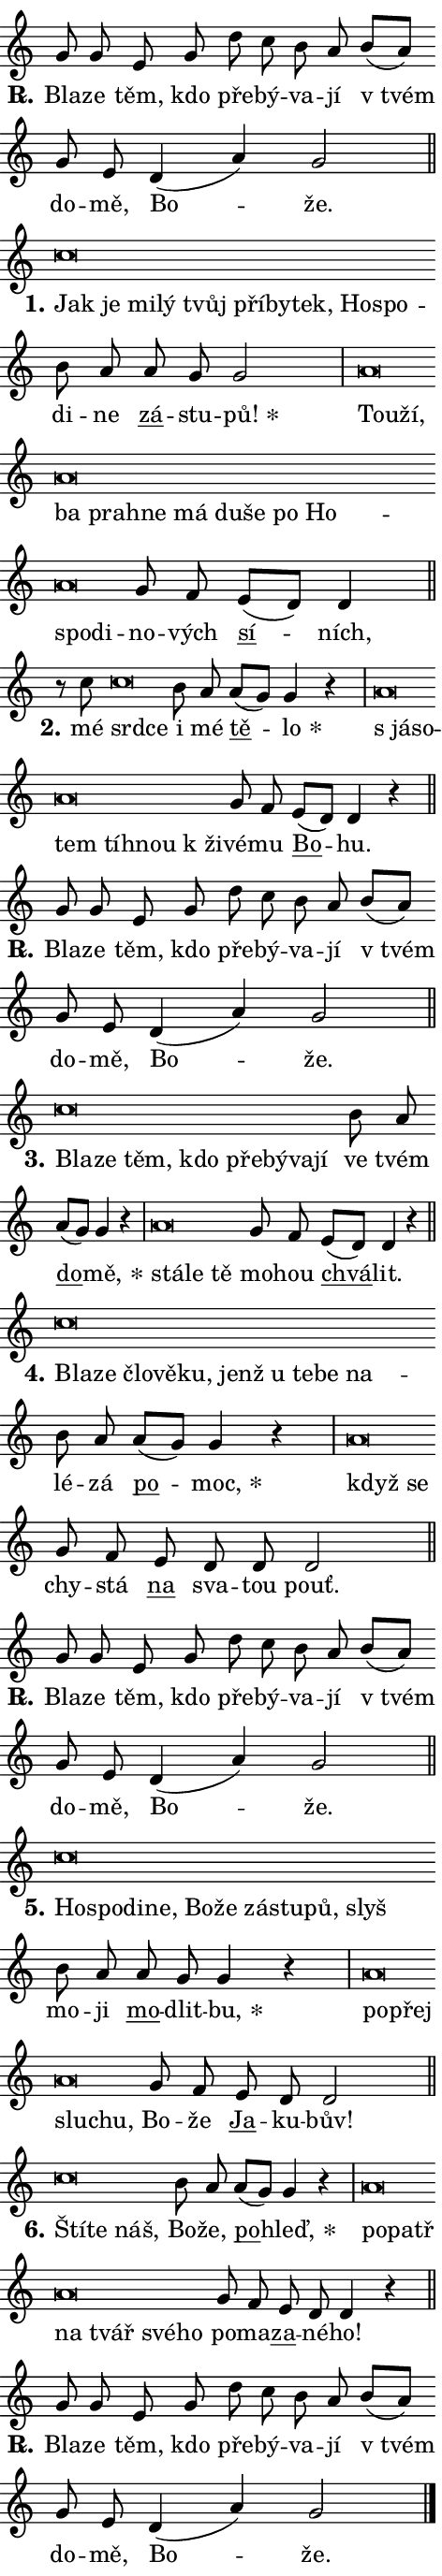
\version "2.24.0"
\header { tagline = "" }
\paper {
  indent = 0\cm
  top-margin = 0\cm
  right-margin = 0.13\cm % to fit lyric hyphens
  bottom-margin = 0\cm
  left-margin = 0\cm
  paper-width = 8\cm
  page-breaking = #ly:one-page-breaking
  system-system-spacing.basic-distance = #11
  score-system-spacing.basic-distance = #11
  ragged-last = ##f
}


%% Author: Thomas Morley
%% https://lists.gnu.org/archive/html/lilypond-user/2020-05/msg00002.html
#(define (line-position grob)
"Returns position of @var[grob} in current system:
   @code{'start}, if at first time-step
   @code{'end}, if at last time-step
   @code{'middle} otherwise
"
  (let* ((col (ly:item-get-column grob))
         (ln (ly:grob-object col 'left-neighbor))
         (rn (ly:grob-object col 'right-neighbor))
         (col-to-check-left (if (ly:grob? ln) ln col))
         (col-to-check-right (if (ly:grob? rn) rn col))
         (break-dir-left
           (and
             (ly:grob-property col-to-check-left 'non-musical #f)
             (ly:item-break-dir col-to-check-left)))
         (break-dir-right
           (and
             (ly:grob-property col-to-check-right 'non-musical #f)
             (ly:item-break-dir col-to-check-right))))
        (cond ((eqv? 1 break-dir-left) 'start)
              ((eqv? -1 break-dir-right) 'end)
              (else 'middle))))

#(define (tranparent-at-line-position vctor)
  (lambda (grob)
  "Relying on @code{line-position} select the relevant enry from @var{vctor}.
Used to determine transparency,"
    (case (line-position grob)
      ((end) (not (vector-ref vctor 0)))
      ((middle) (not (vector-ref vctor 1)))
      ((start) (not (vector-ref vctor 2))))))

noteHeadBreakVisibility =
#(define-music-function (break-visibility)(vector?)
"Makes @code{NoteHead}s transparent relying on @var{break-visibility}"
#{
  \override NoteHead.transparent =
    #(tranparent-at-line-position break-visibility)
#})

#(define delete-ledgers-for-transparent-note-heads
  (lambda (grob)
    "Reads whether a @code{NoteHead} is transparent.
If so this @code{NoteHead} is removed from @code{'note-heads} from
@var{grob}, which is supposed to be @code{LedgerLineSpanner}.
As a result ledgers are not printed for this @code{NoteHead}"
    (let* ((nhds-array (ly:grob-object grob 'note-heads))
           (nhds-list
             (if (ly:grob-array? nhds-array)
                 (ly:grob-array->list nhds-array)
                 '()))
           ;; Relies on the transparent-property being done before
           ;; Staff.LedgerLineSpanner.after-line-breaking is executed.
           ;; This is fragile ...
           (to-keep
             (remove
               (lambda (nhd)
                 (ly:grob-property nhd 'transparent #f))
               nhds-list)))
      ;; TODO find a better method to iterate over grob-arrays, similiar
      ;; to filter/remove etc for lists
      ;; For now rebuilt from scratch
      (set! (ly:grob-object grob 'note-heads)  '())
      (for-each
        (lambda (nhd)
          (ly:pointer-group-interface::add-grob grob 'note-heads nhd))
        to-keep))))

squashNotes = {
  \override NoteHead.X-extent = #'(-0.2 . 0.2)
  \override NoteHead.Y-extent = #'(-0.75 . 0)
  \override NoteHead.stencil =
    #(lambda (grob)
       (let ((pos (ly:grob-property grob 'staff-position)))
         (begin
           (if (< pos -7) (display "ERROR: Lower brevis then expected\n") (display ""))
           (if (<= pos -6) ly:text-interface::print ly:note-head::print))))
}
unSquashNotes = {
  \revert NoteHead.X-extent
  \revert NoteHead.Y-extent
  \revert NoteHead.stencil
}

hideNotes = \noteHeadBreakVisibility #begin-of-line-visible
unHideNotes = \noteHeadBreakVisibility #all-visible

% work-around for resetting accidentals
% https://lilypond.org/doc/v2.23/Documentation/notation/displaying-rhythms#unmetered-music
cadenzaMeasure = {
  \cadenzaOff
  \partial 1024 s1024
  \cadenzaOn
}

#(define-markup-command (accent layout props text) (markup?)
  "Underline accented syllable"
  (interpret-markup layout props
    #{\markup \override #'(offset . 4.3) \underline { #text }#}))

responsum = \markup \concat {
  "R" \hspace #-1.05 \path #0.1 #'((moveto 0 0.07) (lineto 0.9 0.8)) \hspace #0.05 "."
}

spaceSize = #0.6828661417322834 % exact space size for TeX Gyre Schola

\layout {
  \context {
    \Staff
    \remove "Time_signature_engraver"
    \override LedgerLineSpanner.after-line-breaking = #delete-ledgers-for-transparent-note-heads
  }
  \context {
    \Lyrics {
      \override LyricSpace.minimum-distance = \spaceSize
      \override LyricText.font-name = #"TeX Gyre Schola"
      \override LyricText.font-size = 1
      \override StanzaNumber.font-name = #"TeX Gyre Schola Bold"
      \override StanzaNumber.font-size = 1
    }
  }
  \context {
    \Score 
    \override NoteHead.text =
      #(lambda (grob) 
        (let ((pos (ly:grob-property grob 'staff-position)))
          #{\markup {
            \combine
              \halign #-0.55 \raise #(if (= pos -6) 0 0.5) \override #'(thickness . 2) \draw-line #'(3.2 . 0)
              \musicglyph "noteheads.sM1"
          }#}))
  }
}

% magnetic-lyrics.ily
%
%   written by
%     Jean Abou Samra <jean@abou-samra.fr>
%     Werner Lemberg <wl@gnu.org>
%
%   adapted by
%     Jiri Hon <jiri.hon@gmail.com>
%
% Version 2022-Apr-15

% https://www.mail-archive.com/lilypond-user@gnu.org/msg149350.html

#(define (Left_hyphen_pointer_engraver context)
   "Collect syllable-hyphen-syllable occurrences in lyrics and store
them in properties.  This engraver only looks to the left.  For
example, if the lyrics input is @code{foo -- bar}, it does the
following.

@itemize @bullet
@item
Set the @code{text} property of the @code{LyricHyphen} grob between
@q{foo} and @q{bar} to @code{foo}.

@item
Set the @code{left-hyphen} property of the @code{LyricText} grob with
text @q{foo} to the @code{LyricHyphen} grob between @q{foo} and
@q{bar}.
@end itemize

Use this auxiliary engraver in combination with the
@code{lyric-@/text::@/apply-@/magnetic-@/offset!} hook."
   (let ((hyphen #f)
         (text #f))
     (make-engraver
      (acknowledgers
       ((lyric-syllable-interface engraver grob source-engraver)
        (set! text grob)))
      (end-acknowledgers
       ((lyric-hyphen-interface engraver grob source-engraver)
        ;(when (not (grob::has-interface grob 'lyric-space-interface))
          (set! hyphen grob)));)
      ((stop-translation-timestep engraver)
       (when (and text hyphen)
         (ly:grob-set-object! text 'left-hyphen hyphen))
       (set! text #f)
       (set! hyphen #f)))))

#(define (lyric-text::apply-magnetic-offset! grob)
   "If the space between two syllables is less than the value in
property @code{LyricText@/.details@/.squash-threshold}, move the right
syllable to the left so that it gets concatenated with the left
syllable.

Use this function as a hook for
@code{LyricText@/.after-@/line-@/breaking} if the
@code{Left_@/hyphen_@/pointer_@/engraver} is active."
   (let ((hyphen (ly:grob-object grob 'left-hyphen #f)))
     (when hyphen
       (let ((left-text (ly:spanner-bound hyphen LEFT)))
         (when (grob::has-interface left-text 'lyric-syllable-interface)
           (let* ((common (ly:grob-common-refpoint grob left-text X))
                  (this-x-ext (ly:grob-extent grob common X))
                  (left-x-ext
                   (begin
                     ;; Trigger magnetism for left-text.
                     (ly:grob-property left-text 'after-line-breaking)
                     (ly:grob-extent left-text common X)))
                  ;; `delta` is the gap width between two syllables.
                  (delta (- (interval-start this-x-ext)
                            (interval-end left-x-ext)))
                  (details (ly:grob-property grob 'details))
                  (threshold (assoc-get 'squash-threshold details 0.2)))
             (when (< delta threshold)
               (let* (;; We have to manipulate the input text so that
                      ;; ligatures crossing syllable boundaries are not
                      ;; disabled.  For languages based on the Latin
                      ;; script this is essentially a beautification.
                      ;; However, for non-Western scripts it can be a
                      ;; necessity.
                      (lt (ly:grob-property left-text 'text))
                      (rt (ly:grob-property grob 'text))
                      (is-space (grob::has-interface hyphen 'lyric-space-interface))
                      (space (if is-space " " ""))
                      (extra-delta (if is-space spaceSize 0))
                      ;; Append new syllable.
                      (ltrt-space (if (and (string? lt) (string? rt))
                                (string-append lt space rt)
                                (make-concat-markup (list lt space rt))))
                      ;; Right-align `ltrt` to the right side.
                      (ltrt-space-markup (grob-interpret-markup
                               grob
                               (make-translate-markup
                                (cons (interval-length this-x-ext) 0)
                                (make-right-align-markup ltrt-space)))))
                 (begin
                   ;; Don't print `left-text`.
                   (ly:grob-set-property! left-text 'stencil #f)
                   ;; Set text and stencil (which holds all collected
                   ;; syllables so far) and shift it to the left.
                   (ly:grob-set-property! grob 'text ltrt-space)
                   (ly:grob-set-property! grob 'stencil ltrt-space-markup)
                   (ly:grob-translate-axis! grob (- (- delta extra-delta)) X))))))))))


#(define (lyric-hyphen::displace-bounds-first grob)
   ;; Make very sure this callback isn't triggered too early.
   (let ((left (ly:spanner-bound grob LEFT))
         (right (ly:spanner-bound grob RIGHT)))
     (ly:grob-property left 'after-line-breaking)
     (ly:grob-property right 'after-line-breaking)
     (ly:lyric-hyphen::print grob)))

squashThreshold = #0.4

\layout {
  \context {
    \Lyrics
    \consists #Left_hyphen_pointer_engraver
    \override LyricText.after-line-breaking =
      #lyric-text::apply-magnetic-offset!
    \override LyricHyphen.stencil = #lyric-hyphen::displace-bounds-first
    \override LyricText.details.squash-threshold = \squashThreshold
    \override LyricHyphen.minimum-distance = 0
    \override LyricHyphen.minimum-length = \squashThreshold
  }
}

squashText = \override LyricText.details.squash-threshold = 9999
unSquashText = \override LyricText.details.squash-threshold = \squashThreshold

leftText = \override LyricText.self-alignment-X = #LEFT
unLeftText = \revert LyricText.self-alignment-X

starOffset = #(lambda (grob) 
                (let ((x_offset (ly:self-alignment-interface::aligned-on-x-parent grob)))
                  (if (= x_offset 0) 0 (+ x_offset 1.2))))

star = #(define-music-function (syllable)(string?)
"Append star separator at the end of a syllable"
#{
  \once \override LyricText.X-offset = #starOffset
  \lyricmode { \markup {
    #syllable
    \override #'((font-name . "TeX Gyre Schola Bold")) \hspace #0.2 \lower #0.65 \larger "*"
  } }
#})

starAccent = #(define-music-function (syllable)(string?)
"Append star separator at the end of a syllable and make accent"
#{
  \once \override LyricText.X-offset = #starOffset
  \lyricmode { \markup {
    \accent #syllable
    \override #'((font-name . "TeX Gyre Schola Bold")) \hspace #0.2 \lower #0.65 \larger "*"
  } }
#})

breath = #(define-music-function (syllable)(string?)
"Append breathing indicator at the end of a syllable"
#{
  \lyricmode { \markup { #syllable "+" } }
#})

optionalBreath = #(define-music-function (syllable)(string?)
"Append optional breathing indicator at the end of a syllable"
#{
  \lyricmode { \markup { #syllable "(+)" } }
#})


\score {
    <<
        \new Voice = "melody" { \cadenzaOn \key c \major \relative { g'8 g e g \bar "" d' c b a \bar "" b[( a)] \bar "" g e \bar "" d4( a') g2 \cadenzaMeasure \bar "||" \break } }
        \new Lyrics \lyricsto "melody" { \lyricmode { \set stanza = \responsum
Bla -- ze těm, kdo pře -- bý -- va -- jí "v tvém" do -- mě, Bo -- že. } }
    >>
    \layout {}
}

\score {
    <<
        \new Voice = "melody" { \cadenzaOn \key c \major \relative { \squashNotes c''\breve*1/16 \hideNotes \breve*1/16 \bar "" \breve*1/16 \bar "" \breve*1/16 \bar "" \breve*1/16 \bar "" \breve*1/16 \bar "" \breve*1/16 \bar "" \breve*1/16 \bar "" \breve*1/16 \breve*1/16 \bar "" \unHideNotes \unSquashNotes b8 a \bar "" a g g2 \cadenzaMeasure \bar "|" \squashNotes a\breve*1/16 \hideNotes \breve*1/16 \bar "" \breve*1/16 \bar "" \breve*1/16 \bar "" \breve*1/16 \bar "" \breve*1/16 \bar "" \breve*1/16 \bar "" \breve*1/16 \bar "" \breve*1/16 \bar "" \breve*1/16 \bar "" \breve*1/16 \breve*1/16 \bar "" \unHideNotes \unSquashNotes g8 f \bar "" e[( d)] d4 \cadenzaMeasure \bar "||" \break } }
        \new Lyrics \lyricsto "melody" { \lyricmode { \set stanza = "1."
\leftText Jak \squashText je mi -- lý tvůj pří -- by -- tek, Ho -- spo -- \unLeftText \unSquashText di -- ne \markup \accent zá -- stu -- \star pů! \leftText Tou -- \squashText ží, ba pra -- hne má du -- še po Ho -- spo -- di -- \unLeftText \unSquashText no -- vých \markup \accent sí -- ních, } }
    >>
    \layout {}
}

\score {
    <<
        \new Voice = "melody" { \cadenzaOn \key c \major \relative { r8 c'' \squashNotes c\breve*1/16 \hideNotes \breve*1/16 \bar "" \unHideNotes \unSquashNotes b8 a \bar "" a[( g)] g4 r \cadenzaMeasure \bar "|" \squashNotes a\breve*1/16 \hideNotes \breve*1/16 \bar "" \breve*1/16 \bar "" \breve*1/16 \bar "" \breve*1/16 \breve*1/16 \bar "" \unHideNotes \unSquashNotes g8 f \bar "" e[( d)] d4 r \cadenzaMeasure \bar "||" \break } }
        \new Lyrics \lyricsto "melody" { \lyricmode { \set stanza = "2."
mé \leftText srd -- \squashText ce \unLeftText \unSquashText i mé \markup \accent tě -- \star lo \leftText "s já" -- \squashText so -- tem tíh -- nou "k ži" -- \unLeftText \unSquashText vé -- mu \markup \accent Bo -- hu. } }
    >>
    \layout {}
}

\score {
    <<
        \new Voice = "melody" { \cadenzaOn \key c \major \relative { g'8 g e g \bar "" d' c b a \bar "" b[( a)] \bar "" g e \bar "" d4( a') g2 \cadenzaMeasure \bar "||" \break } }
        \new Lyrics \lyricsto "melody" { \lyricmode { \set stanza = \responsum
Bla -- ze těm, kdo pře -- bý -- va -- jí "v tvém" do -- mě, Bo -- že. } }
    >>
    \layout {}
}

\score {
    <<
        \new Voice = "melody" { \cadenzaOn \key c \major \relative { \squashNotes c''\breve*1/16 \hideNotes \breve*1/16 \bar "" \breve*1/16 \bar "" \breve*1/16 \bar "" \breve*1/16 \bar "" \breve*1/16 \bar "" \breve*1/16 \breve*1/16 \bar "" \unHideNotes \unSquashNotes b8 a \bar "" a[( g)] g4 r \cadenzaMeasure \bar "|" \squashNotes a\breve*1/16 \hideNotes \breve*1/16 \breve*1/16 \bar "" \unHideNotes \unSquashNotes g8 f \bar "" e[( d)] d4 r \cadenzaMeasure \bar "||" \break } }
        \new Lyrics \lyricsto "melody" { \lyricmode { \set stanza = "3."
\leftText Bla -- \squashText ze těm, kdo pře -- bý -- va -- jí \unLeftText \unSquashText ve tvém \markup \accent do -- \star mě, \leftText stá -- \squashText le tě \unLeftText \unSquashText mo -- hou \markup \accent chvá -- lit. } }
    >>
    \layout {}
}

\score {
    <<
        \new Voice = "melody" { \cadenzaOn \key c \major \relative { \squashNotes c''\breve*1/16 \hideNotes \breve*1/16 \bar "" \breve*1/16 \bar "" \breve*1/16 \bar "" \breve*1/16 \bar "" \breve*1/16 \bar "" \breve*1/16 \bar "" \breve*1/16 \bar "" \breve*1/16 \breve*1/16 \bar "" \unHideNotes \unSquashNotes b8 a \bar "" a[( g)] g4 r \cadenzaMeasure \bar "|" \squashNotes a\breve*1/16 \hideNotes \breve*1/16 \bar "" \unHideNotes \unSquashNotes g8 f \bar "" e d d d2 \cadenzaMeasure \bar "||" \break } }
        \new Lyrics \lyricsto "melody" { \lyricmode { \set stanza = "4."
\leftText Bla -- \squashText ze člo -- vě -- ku, jenž u te -- be na -- \unLeftText \unSquashText lé -- zá \markup \accent po -- \star moc, \leftText když \squashText se \unLeftText \unSquashText chy -- stá \markup \accent na sva -- tou pouť. } }
    >>
    \layout {}
}

\score {
    <<
        \new Voice = "melody" { \cadenzaOn \key c \major \relative { g'8 g e g \bar "" d' c b a \bar "" b[( a)] \bar "" g e \bar "" d4( a') g2 \cadenzaMeasure \bar "||" \break } }
        \new Lyrics \lyricsto "melody" { \lyricmode { \set stanza = \responsum
Bla -- ze těm, kdo pře -- bý -- va -- jí "v tvém" do -- mě, Bo -- že. } }
    >>
    \layout {}
}

\score {
    <<
        \new Voice = "melody" { \cadenzaOn \key c \major \relative { \squashNotes c''\breve*1/16 \hideNotes \breve*1/16 \bar "" \breve*1/16 \bar "" \breve*1/16 \bar "" \breve*1/16 \bar "" \breve*1/16 \bar "" \breve*1/16 \bar "" \breve*1/16 \bar "" \breve*1/16 \breve*1/16 \bar "" \unHideNotes \unSquashNotes b8 a \bar "" a g g4 r \cadenzaMeasure \bar "|" \squashNotes a\breve*1/16 \hideNotes \breve*1/16 \bar "" \breve*1/16 \breve*1/16 \bar "" \unHideNotes \unSquashNotes g8 f \bar "" e d d2 \cadenzaMeasure \bar "||" \break } }
        \new Lyrics \lyricsto "melody" { \lyricmode { \set stanza = "5."
\leftText Ho -- \squashText spo -- di -- ne, Bo -- že zá -- stu -- pů, slyš \unLeftText \unSquashText mo -- ji \markup \accent mo -- dlit -- \star bu, \leftText po -- \squashText přej slu -- chu, \unLeftText \unSquashText Bo -- že \markup \accent Ja -- ku -- bův! } }
    >>
    \layout {}
}

\score {
    <<
        \new Voice = "melody" { \cadenzaOn \key c \major \relative { \squashNotes c''\breve*1/16 \hideNotes \breve*1/16 \breve*1/16 \bar "" \unHideNotes \unSquashNotes b8 a \bar "" a[( g)] g4 r \cadenzaMeasure \bar "|" \squashNotes a\breve*1/16 \hideNotes \breve*1/16 \bar "" \breve*1/16 \bar "" \breve*1/16 \bar "" \breve*1/16 \breve*1/16 \bar "" \unHideNotes \unSquashNotes g8 f \bar "" e d d4 r \cadenzaMeasure \bar "||" \break } }
        \new Lyrics \lyricsto "melody" { \lyricmode { \set stanza = "6."
\leftText Ští -- \squashText te náš, \unLeftText \unSquashText Bo -- že, \markup \accent po -- \star hleď, \leftText po -- \squashText patř na tvář své -- ho \unLeftText \unSquashText po -- ma -- \markup \accent za -- né -- ho! } }
    >>
    \layout {}
}

\score {
    <<
        \new Voice = "melody" { \cadenzaOn \key c \major \relative { g'8 g e g \bar "" d' c b a \bar "" b[( a)] \bar "" g e \bar "" d4( a') g2 \cadenzaMeasure \bar "||" \break } \bar "|." }
        \new Lyrics \lyricsto "melody" { \lyricmode { \set stanza = \responsum
Bla -- ze těm, kdo pře -- bý -- va -- jí "v tvém" do -- mě, Bo -- že. } }
    >>
    \layout {}
}
